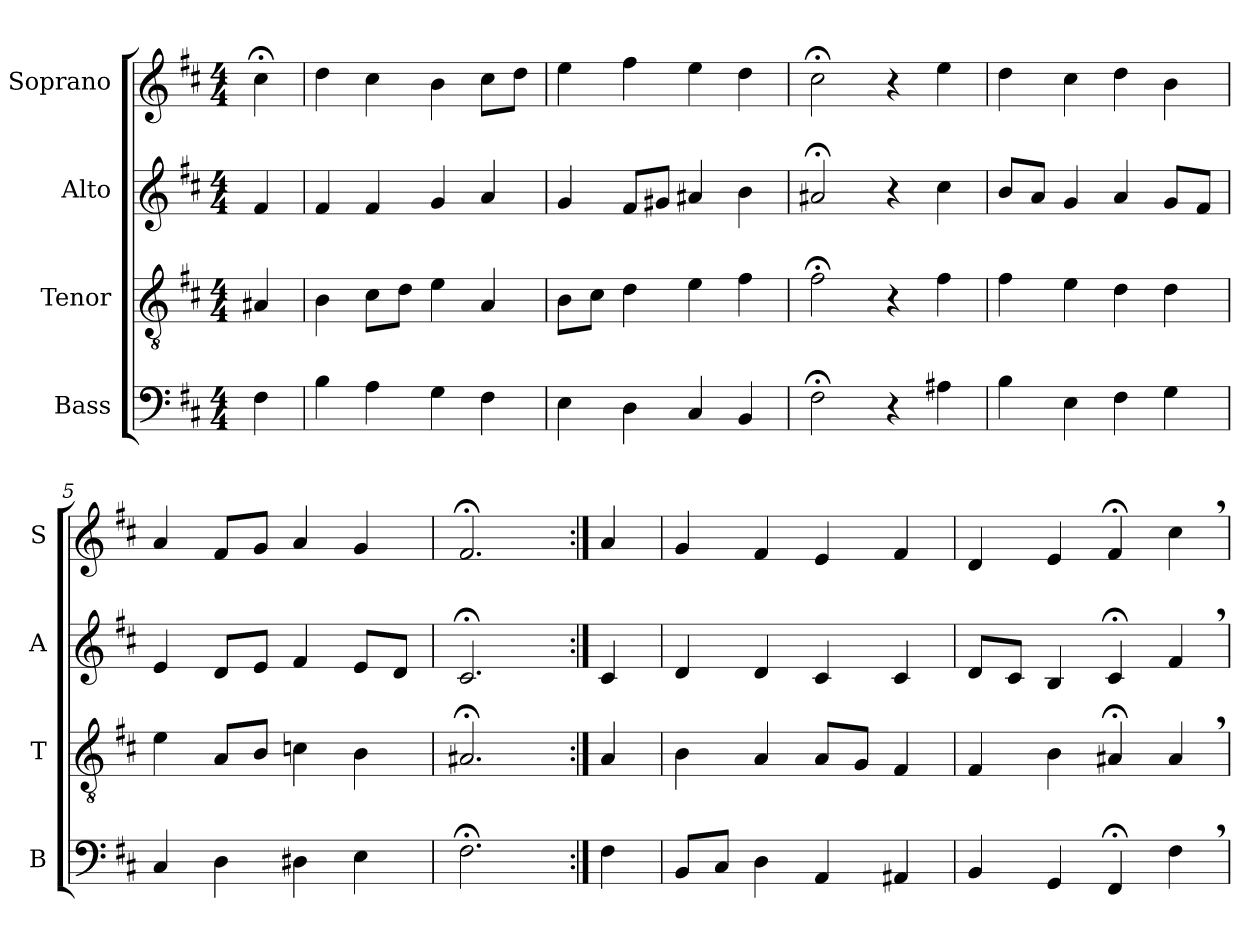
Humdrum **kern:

**kern	**kern	**kern	**kern
*part4	*part3	*part2	*part1
*staff4	*staff3	*staff2	*staff1
*I"Bass	*I"Tenor	*I"Alto	*I"Soprano
*I'B	*I'T	*I'A	*I'S
*clefF4	*clefGv2	*clefG2	*clefG2
*k[f#c#]	*k[f#c#]	*k[f#c#]	*k[f#c#]
*M4/4	*M4/4	*M4/4	*M4/4
=	=	=	=
4F#\	4A#X/	4f#/	4cc#;<\
=1	=1	=1	=1
4B\	4B\	4f#/	4dd\
4A\	8c#\L	4f#/	4cc#\
.	8d\J	.	.
4G\	4e\	4g/	4b\
4F#\	4A/	4a/	8cc#\L
.	.	.	8dd\J
=2	=2	=2	=2
4E\	8B\L	4g/	4ee\
.	8c#\J	.	.
4D\	4d\	8f#/L	4ff#\
.	.	8g#X/J	.
4C#/	4e\	4a#X/	4ee\
4BB/	4f#\	4b\	4dd\
=3	=3	=3	=3
2F#;<\	2f#;<\	2a#X;</	2cc#;<:\
4r	4r	4r	4r
4A#X\	4f#\	4cc#\	4ee\
=4	=4	=4	=4
4B\	4f#\	8b/L	4dd\
.	.	8a/J	.
4E\	4e\	4g/	4cc#\
4F#\	4d\	4a/	4dd:\
4G\	4d\	8g/L	4b\
.	.	8f#/J	.
=5	=5	=5	=5
4C#/	4e\	4e/	4a/
4D\	8A/L	8d/L	8f#/L
.	8B/J	8e/J	8g/J
4D#X\	4cn\	4f#/	4a/
4E\	4B\	8e/L	4g/
.	.	8d/J	.
=6	=6	=6	=6
2.F#;<\	2.A#X;</	2.c#;</	2.f#;</
=6b:|!	=6b:|!	=6b:|!	=6b:|!
4F#\	4A/	4c#/	4a/
=7	=7	=7	=7
8BB/L	4B\	4d/	4g/
8C#/J	.	.	.
4D\	4A/	4d/	4f#/
4AA/	8A/L	4c#/	4e/
.	8G/J	.	.
4AA#X/	4F#/	4c#/	4f#/
=8	=8	=8	=8
4BB/	4F#/	8d/L	4d/
.	.	8c#/J	.
4GG/	4B\	4B/	4e/
4FF#;</	4A#X;</	4c#;</	4f#;</
4F#,\	4A#,/	4f#,/	4cc#,\
=	=	=	=
*-	*-	*-	*-
